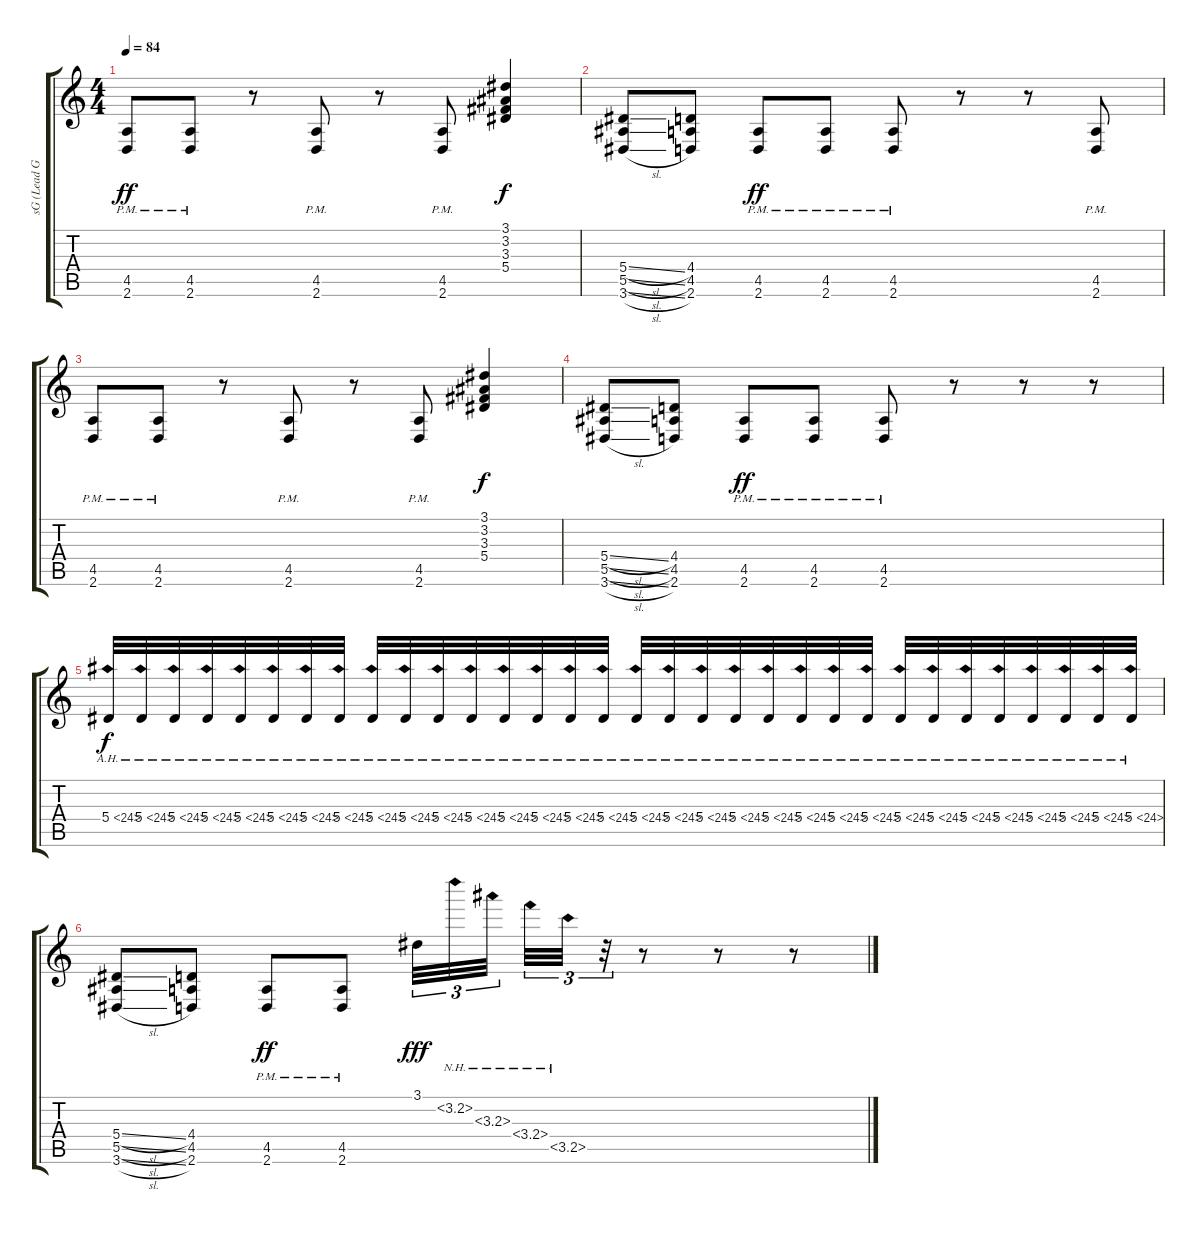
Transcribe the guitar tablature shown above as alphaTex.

\track ("sG (Lead Guitar)" "sG (Lead G") {instrument distortionguitar}
\staff {score tabs}
\tuning (C4 G3 Eb3 Bb2 F2 C2) {hide}
\ts (4 4)
\tempo 84
\clef g2
\ks c
(4.5{pm} 2.6{pm}).8{dy ff} (4.5{pm} 2.6{pm}).8 r.8 (4.5{pm} 2.6{pm}).8 r.8 (4.5{pm} 2.6{pm}).8 (3.1 3.2 3.3 5.4).4{dy f} |
(5.4{sl} 5.5{sl} 3.6{sl}).8 (4.4 4.5 2.6).8 (4.5{pm} 2.6{pm}).8{dy ff} (4.5{pm} 2.6{pm}).8 (4.5{pm} 2.6{pm}).8 r.8 r.8 (4.5{pm} 2.6{pm}).8 |
(4.5{pm} 2.6{pm}).8 (4.5{pm} 2.6{pm}).8 r.8 (4.5{pm} 2.6{pm}).8 r.8 (4.5{pm} 2.6{pm}).8 (3.1 3.2 3.3 5.4).4{dy f} |
(5.4{sl} 5.5{sl} 3.6{sl}).8 (4.4 4.5 2.6).8 (4.5{pm} 2.6{pm}).8{dy ff} (4.5{pm} 2.6{pm}).8 (4.5{pm} 2.6{pm}).8 r.8 r.8 r.8 |
5.4{ah 19}.32{dy f} 5.4{ah 19}.32 5.4{ah 19}.32 5.4{ah 19}.32 5.4{ah 19}.32 5.4{ah 19}.32 5.4{ah 19}.32 5.4{ah 19}.32 5.4{ah 19}.32 5.4{ah 19}.32 5.4{ah 19}.32 5.4{ah 19}.32 5.4{ah 19}.32 5.4{ah 19}.32 5.4{ah 19}.32 5.4{ah 19}.32 5.4{ah 19}.32 5.4{ah 19}.32 5.4{ah 19}.32 5.4{ah 19}.32 5.4{ah 19}.32 5.4{ah 19}.32 5.4{ah 19}.32 5.4{ah 19}.32 5.4{ah 19}.32 5.4{ah 19}.32 5.4{ah 19}.32 5.4{ah 19}.32 5.4{ah 19}.32 5.4{ah 19}.32 5.4{ah 19}.32 5.4{ah 19}.32 |
(5.4{sl} 5.5{sl} 3.6{sl}).8 (4.4 4.5 2.6).8 (4.5{pm} 2.6{pm}).8{dy ff} (4.5{pm} 2.6{pm}).8 3.1.32{tu (3 2) dy fff} 3.2{nh}.32{tu (3 2)} 3.3{nh}.32{tu (3 2) beam splitsecondary} 3.4{nh}.32{tu (3 2)} 3.5{nh}.32{tu (3 2)} r.32{tu (3 2)} r.8 r.8 r.8
